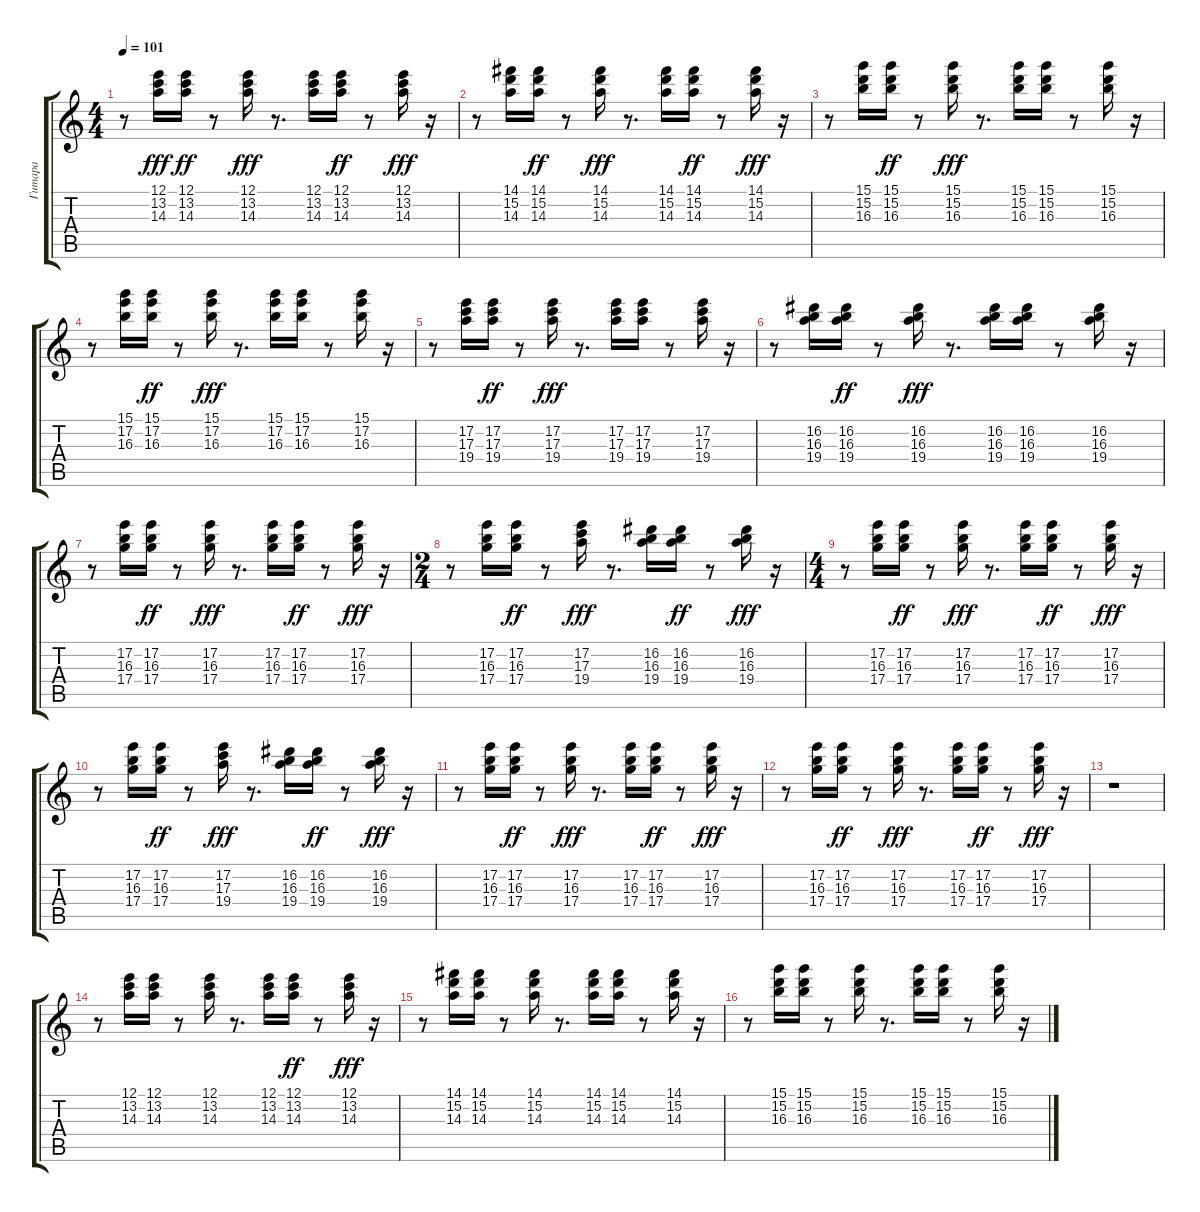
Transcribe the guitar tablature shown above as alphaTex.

\track ("Гитара" "Гитара") {instrument acousticguitarnylon}
\staff {score tabs}
\tuning (E4 B3 G3 D3 A2 E2) {hide}
\ts (4 4)
\tempo 101
\clef g2
\ks c
r.8{dy fff} (12.1 13.2 14.3).16 (12.1 13.2 14.3).16{dy ff} r.8 (12.1 13.2 14.3).16{dy fff} r.8{d} (12.1 13.2 14.3).16 (12.1 13.2 14.3).16{dy ff} r.8 (12.1 13.2 14.3).16{dy fff} r.16 |
r.8 (14.1 15.2 14.3).16 (14.1 15.2 14.3).16{dy ff} r.8 (14.1 15.2 14.3).16{dy fff} r.8{d} (14.1 15.2 14.3).16 (14.1 15.2 14.3).16{dy ff} r.8 (14.1 15.2 14.3).16{dy fff} r.16 |
r.8 (15.1 15.2 16.3).16 (15.1 15.2 16.3).16{dy ff} r.8 (15.1 15.2 16.3).16{dy fff} r.8{d} (15.1 15.2 16.3).16 (15.1 15.2 16.3).16 r.8 (15.1 15.2 16.3).16 r.16 |
r.8 (15.1 17.2 16.3).16 (15.1 17.2 16.3).16{dy ff} r.8 (15.1 17.2 16.3).16{dy fff} r.8{d} (15.1 17.2 16.3).16 (15.1 17.2 16.3).16 r.8 (15.1 17.2 16.3).16 r.16 |
r.8 (17.2 17.3 19.4).16 (17.2 17.3 19.4).16{dy ff} r.8 (17.2 17.3 19.4).16{dy fff} r.8{d} (17.2 17.3 19.4).16 (17.2 17.3 19.4).16 r.8 (17.2 17.3 19.4).16 r.16 |
r.8 (16.2 16.3 19.4).16 (16.2 16.3 19.4).16{dy ff} r.8 (16.2 16.3 19.4).16{dy fff} r.8{d} (16.2 16.3 19.4).16 (16.2 16.3 19.4).16 r.8 (16.2 16.3 19.4).16 r.16 |
r.8 (17.2 16.3 17.4).16 (17.2 16.3 17.4).16{dy ff} r.8 (17.2 16.3 17.4).16{dy fff} r.8{d} (17.2 16.3 17.4).16 (17.2 16.3 17.4).16{dy ff} r.8 (17.2 16.3 17.4).16{dy fff} r.16 |
\ts (2 4)
r.8 (17.2 16.3 17.4).16 (17.2 16.3 17.4).16{dy ff} r.8 (17.2 17.3 19.4).16{dy fff} r.8{d} (16.2 16.3 19.4).16 (16.2 16.3 19.4).16{dy ff} r.8 (16.2 16.3 19.4).16{dy fff} r.16 |
\ts (4 4)
r.8 (17.2 16.3 17.4).16 (17.2 16.3 17.4).16{dy ff} r.8 (17.2 16.3 17.4).16{dy fff} r.8{d} (17.2 16.3 17.4).16 (17.2 16.3 17.4).16{dy ff} r.8 (17.2 16.3 17.4).16{dy fff} r.16 |
r.8 (17.2 16.3 17.4).16 (17.2 16.3 17.4).16{dy ff} r.8 (17.2 17.3 19.4).16{dy fff} r.8{d} (16.2 16.3 19.4).16 (16.2 16.3 19.4).16{dy ff} r.8 (16.2 16.3 19.4).16{dy fff} r.16 |
r.8 (17.2 16.3 17.4).16 (17.2 16.3 17.4).16{dy ff} r.8 (17.2 16.3 17.4).16{dy fff} r.8{d} (17.2 16.3 17.4).16 (17.2 16.3 17.4).16{dy ff} r.8 (17.2 16.3 17.4).16{dy fff} r.16 |
r.8 (17.2 16.3 17.4).16 (17.2 16.3 17.4).16{dy ff} r.8 (17.2 16.3 17.4).16{dy fff} r.8{d} (17.2 16.3 17.4).16 (17.2 16.3 17.4).16{dy ff} r.8 (17.2 16.3 17.4).16{dy fff} r.16 |
r.1 |
r.8 (12.1 13.2 14.3).16 (12.1 13.2 14.3).16 r.8 (12.1 13.2 14.3).16 r.8{d} (12.1 13.2 14.3).16 (12.1 13.2 14.3).16{dy ff} r.8 (12.1 13.2 14.3).16{dy fff} r.16 |
r.8 (14.1 15.2 14.3).16 (14.1 15.2 14.3).16 r.8 (14.1 15.2 14.3).16 r.8{d} (14.1 15.2 14.3).16 (14.1 15.2 14.3).16 r.8 (14.1 15.2 14.3).16 r.16 |
r.8 (15.1 15.2 16.3).16 (15.1 15.2 16.3).16 r.8 (15.1 15.2 16.3).16 r.8{d} (15.1 15.2 16.3).16 (15.1 15.2 16.3).16 r.8 (15.1 15.2 16.3).16 r.16
